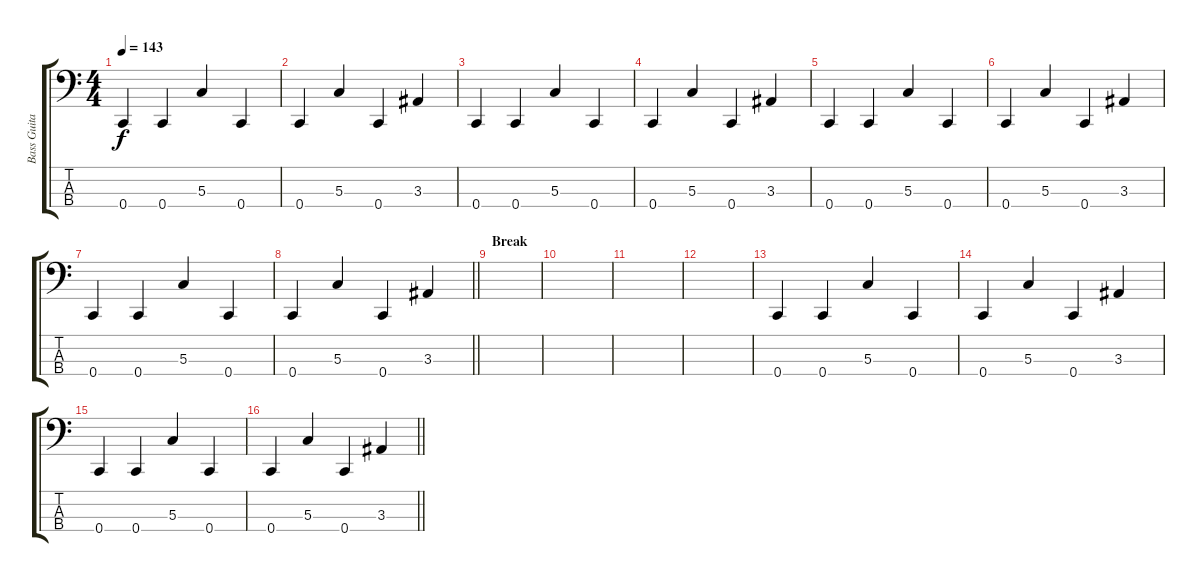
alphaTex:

\track ("Bass Guitar (Blasko)" "Bass Guita") {instrument electricbasspick}
\staff {score tabs}
\tuning (F2 C2 G1 C1) {hide}
\ts (4 4)
\tempo 143
\clef f4
\ks c
0.4.4{dy f} 0.4.4 5.3.4 0.4.4 |
0.4.4 5.3.4 0.4.4 3.3.4 |
0.4.4 0.4.4 5.3.4 0.4.4 |
0.4.4 5.3.4 0.4.4 3.3.4 |
0.4.4 0.4.4 5.3.4 0.4.4 |
0.4.4 5.3.4 0.4.4 3.3.4 |
0.4.4 0.4.4 5.3.4 0.4.4 |
\barLineRight lightlight
0.4.4 5.3.4 0.4.4 3.3.4 |
\section ("" "Break")
|
|
|
|
0.4.4 0.4.4 5.3.4 0.4.4 |
0.4.4 5.3.4 0.4.4 3.3.4 |
0.4.4 0.4.4 5.3.4 0.4.4 |
\barLineRight lightlight
0.4.4 5.3.4 0.4.4 3.3.4
